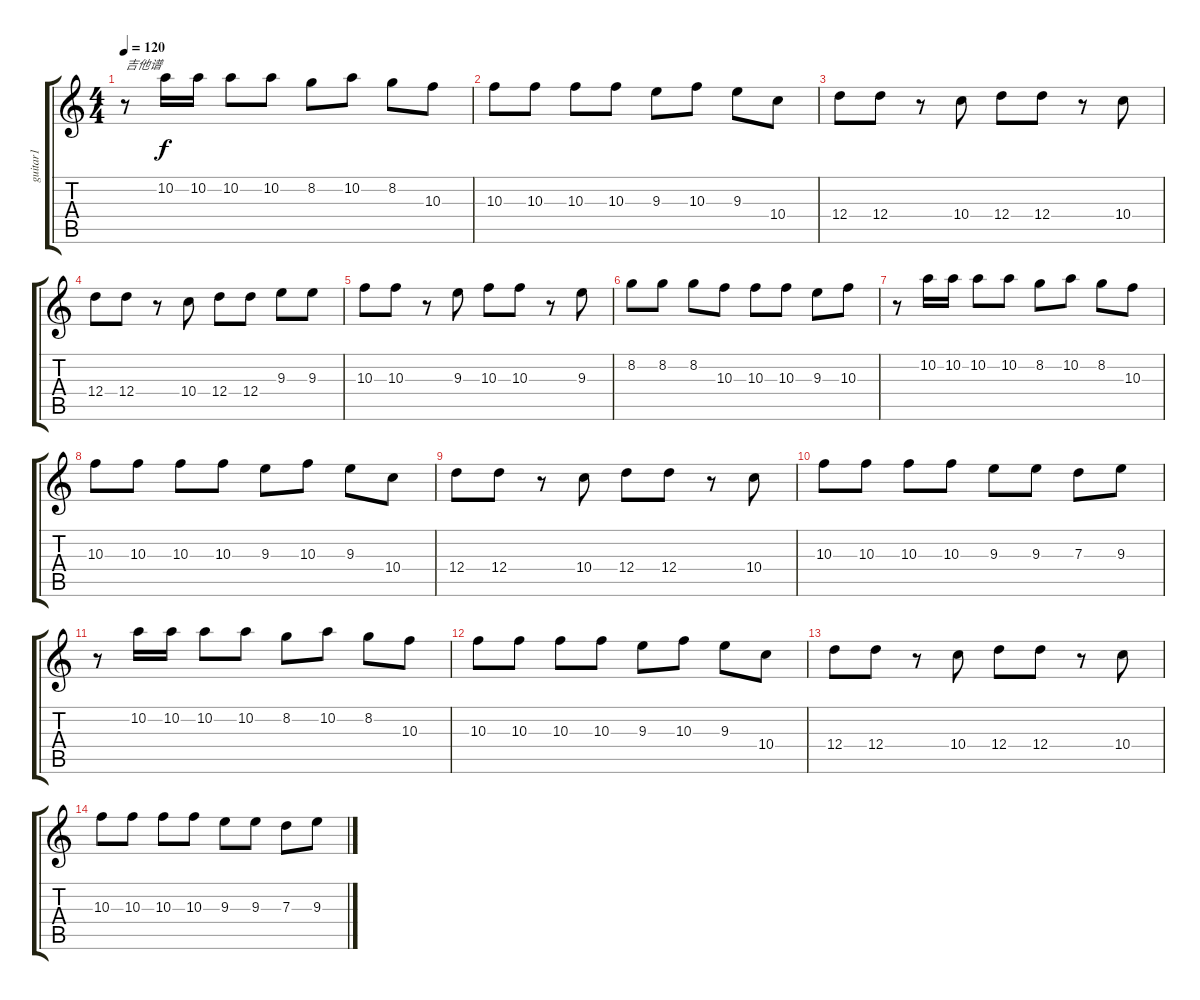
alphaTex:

\track ("guitar1" "guitar1") {instrument electricguitarjazz}
\staff {score tabs}
\tuning (E4 B3 G3 D3 A2 E2) {hide}
\ts (4 4)
\tempo 120
\clef g2
\ks c
r.8{txt "吉他谱" dy f instrument electricguitarjazz} 10.2.16 10.2.16 10.2.8 10.2.8 8.2.8 10.2.8 8.2.8 10.3.8 |
10.3.8 10.3.8 10.3.8 10.3.8 9.3.8 10.3.8 9.3.8 10.4.8 |
12.4.8 12.4.8 r.8 10.4.8 12.4.8 12.4.8 r.8 10.4.8 |
12.4.8 12.4.8 r.8 10.4.8 12.4.8 12.4.8 9.3.8 9.3.8 |
10.3.8 10.3.8 r.8 9.3.8 10.3.8 10.3.8 r.8 9.3.8 |
8.2.8 8.2.8 8.2.8 10.3.8 10.3.8 10.3.8 9.3.8 10.3.8 |
r.8 10.2.16 10.2.16 10.2.8 10.2.8 8.2.8 10.2.8 8.2.8 10.3.8 |
10.3.8 10.3.8 10.3.8 10.3.8 9.3.8 10.3.8 9.3.8 10.4.8 |
12.4.8 12.4.8 r.8 10.4.8 12.4.8 12.4.8 r.8 10.4.8 |
10.3.8 10.3.8 10.3.8 10.3.8 9.3.8 9.3.8 7.3.8 9.3.8 |
r.8 10.2.16 10.2.16 10.2.8 10.2.8 8.2.8 10.2.8 8.2.8 10.3.8 |
10.3.8 10.3.8 10.3.8 10.3.8 9.3.8 10.3.8 9.3.8 10.4.8 |
12.4.8 12.4.8 r.8 10.4.8 12.4.8 12.4.8 r.8 10.4.8 |
10.3.8 10.3.8 10.3.8 10.3.8 9.3.8 9.3.8 7.3.8 9.3.8
